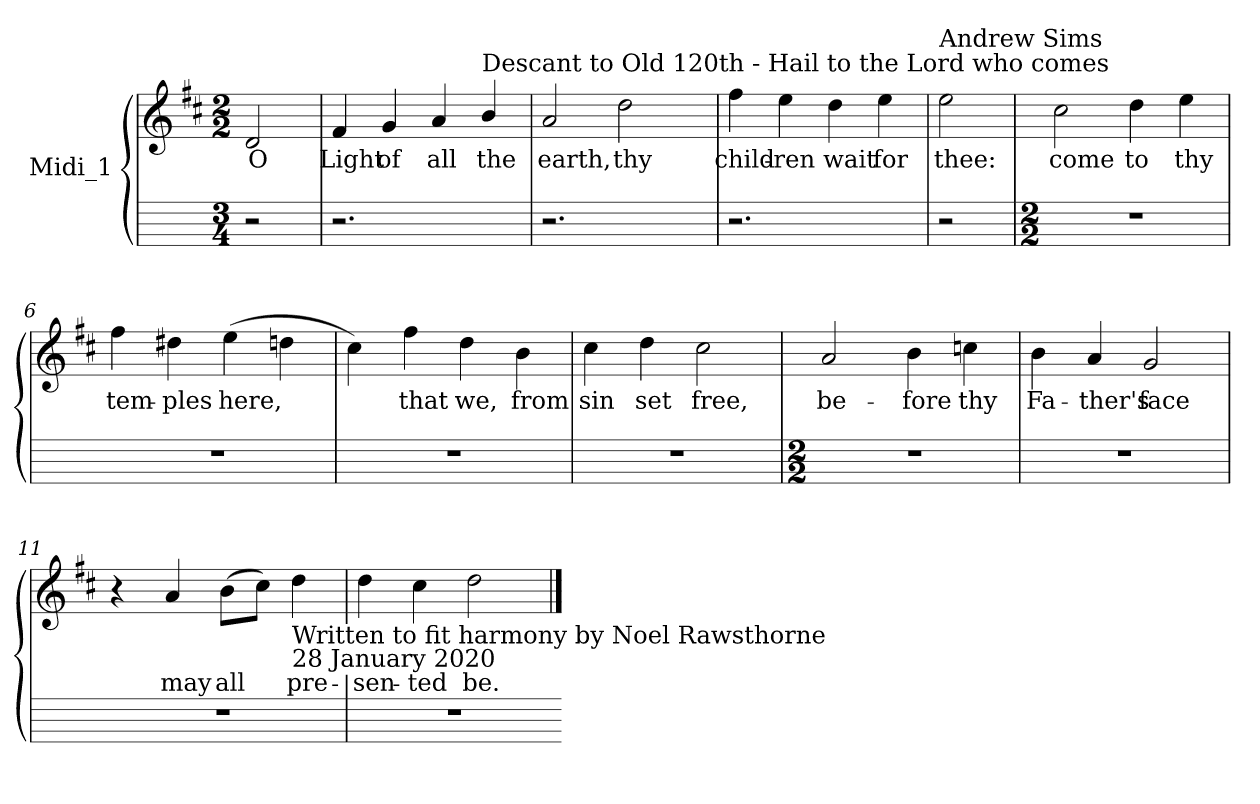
**kern	**kern	**text
*part2	*part1	*part1
*staff2	*staff1	*staff1
*I"Midi_1	*I"Midi_1	*
*	*clefG2	*
*	*k[f#c#]	*
*	*D:	*
*M3/4	*M2/2	*
=	=	=
!	!	!LO:LY:b
2r	2d	O
=1	=1	=1
!	!	!LO:LY:b
2.r	4f#	Light
!	!	!LO:LY:b
.	4g	of
!	!	!LO:LY:b
.	4a	all
!	!LO:TX:a:t=Descant to Old 120th - Hail to the Lord who comes	!
!	!	!LO:LY:b
4ryy	4b/	the
=2	=2	=2
!	!	!LO:LY:b
2.r	2a	earth,
!	!	!LO:LY:b
.	2dd	thy
4ryy	.	.
=3	=3	=3
!	!	!LO:LY:b
2.r	4ff#	child-
!	!	!LO:LY:b
.	4ee	-ren
!	!	!LO:LY:b
.	4dd	wait
!	!	!LO:LY:b
4ryy	4ee	for
=4	=4	=4
!	!LO:TX:a:t=Andrew Sims	!
!	!	!LO:LY:b
2r	2ee	thee:
!!LO:LB:g=z
=5	=5	=5
*M2/2	*	*
!	!	!LO:LY:b
1r	2cc#	come
!	!	!LO:LY:b
.	4dd	to
!	!	!LO:LY:b
.	4ee	thy
=6	=6	=6
!	!	!LO:LY:b
1r	4ff#	tem-
!	!	!LO:LY:b
.	4dd#X	-ples
!	!	!LO:LY:b
.	(>4ee	here,
.	4ddn	.
=7	=7	=7
1r	4cc#)	.
!	!	!LO:LY:b
.	4ff#	that
!	!	!LO:LY:b
.	4dd	we,
!	!	!LO:LY:b
.	4b	from
=8	=8	=8
!	!	!LO:LY:b
1r	4cc#	sin
!	!	!LO:LY:b
.	4dd	set
!	!	!LO:LY:b
.	2cc#	free,
!!LO:LB:g=z
=9	=9	=9
*M2/2	*	*
!	!	!LO:LY:b
1r	2a	be-
!	!	!LO:LY:b
.	4b	-fore
!	!	!LO:LY:b
.	4ccn	thy
=10	=10	=10
!	!	!LO:LY:b
1r	4b	Fa-
!	!	!LO:LY:b
.	4a	-ther's
!	!	!LO:LY:b
.	2g	face
=11	=11	=11
1r	4r	.
!	!	!LO:LY:b
.	4a	may
!	!	!LO:LY:b
.	(>8bL	all
.	8cc#J)	.
!	!LO:TX:b:t=Written to fit harmony by Noel Rawsthorne\n28 January 2020	!
!	!	!LO:LY:b
.	4dd	pre-
=12	=12	=12
!	!	!LO:LY:b
1r	4dd	-sen-
!	!	!LO:LY:b
.	4cc#	-ted
!	!	!LO:LY:b
.	2dd	be.
=	==	==
*-	*-	*-
